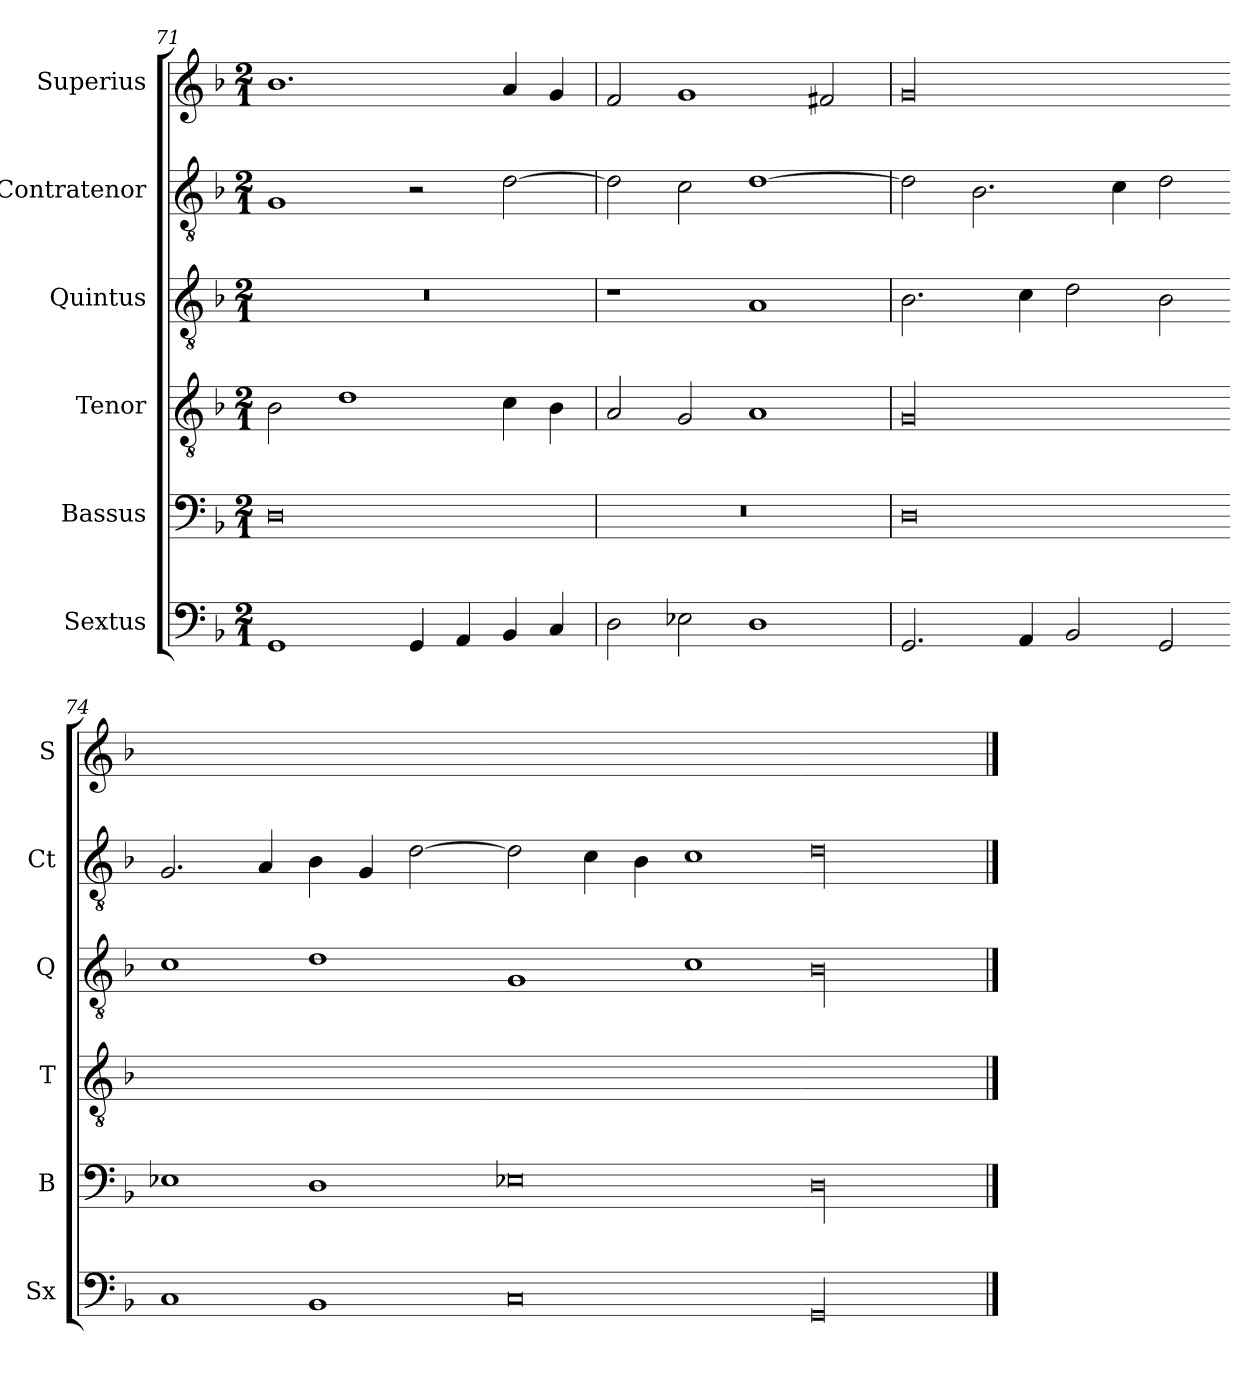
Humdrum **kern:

**kern	**kern	**kern	**kern	**kern	**kern
*part6	*part5	*part4	*part3	*part2	*part1
*staff6	*staff5	*staff4	*staff3	*staff2	*staff1
*I"Sextus	*I"Bassus	*I"Tenor	*I"Quintus	*I"Contratenor	*I"Superius
*I'Sx	*I'B	*I'T	*I'Q	*I'Ct	*I'S
*clefF4	*clefF4	*clefGv2	*clefGv2	*clefGv2	*clefG2
*k[b-]	*k[b-]	*k[b-]	*k[b-]	*k[b-]	*k[b-]
*M2/1	*M2/1	*M2/1	*M2/1	*M2/1	*M2/1
=71	=71	=71	=71	=71	=71
1GG	0D	2B-\	0r	1G	1.b-
.	.	1d	.	.	.
4GG/	.	.	.	2r	.
4AA/	.	.	.	.	.
4BB-/	.	4c\	.	[2d\	4a/
4C/	.	4B-\	.	.	4g/
=72	=72	=72	=72	=72	=72
2D\	0r	2A/	1r	2d\]	2f/
2E-X\	.	2G/	.	2c\	1g
1D	.	1A	1A	[1d	.
.	.	.	.	.	2f#X/
=73	=73	=73	=73	=73	=73
!	!	!LO:N:vis=00	!	!	!LO:N:vis=00
2.GG/	0D	0G	2.B-\	2d\]	0g
.	.	.	.	2.B-\	.
4AA/	.	.	4c\	.	.
2BB-/	.	.	2d\	.	.
.	.	.	.	4c\	.
2GG/	.	.	2B-\	2d\	.
=74-	=74-	=74-	=74-	=74-	=74-
1C	1E-X	0Gyy	1c	2.G/	0gyy
.	.	.	.	4A/	.
1BB-	1D	.	1d	4B-\	.
.	.	.	.	4G/	.
.	.	.	.	[2d\	.
=75-	=75-	=75-	=75-	=75-	=75-
0C	0E-X	0Gyy	1G	2d\]	0gyy
.	.	.	.	4c\	.
.	.	.	.	4B-\	.
.	.	.	1c	1c	.
=76-	=76-	=76-	=76-	=76-	=76-
!LO:N:vis=00	!LO:N:vis=00	!	!LO:N:vis=00	!LO:N:vis=00	!
0GG	0D	0Gyy	0B-	0d	0gyy
==	==	==	==	==	==
*-	*-	*-	*-	*-	*-
